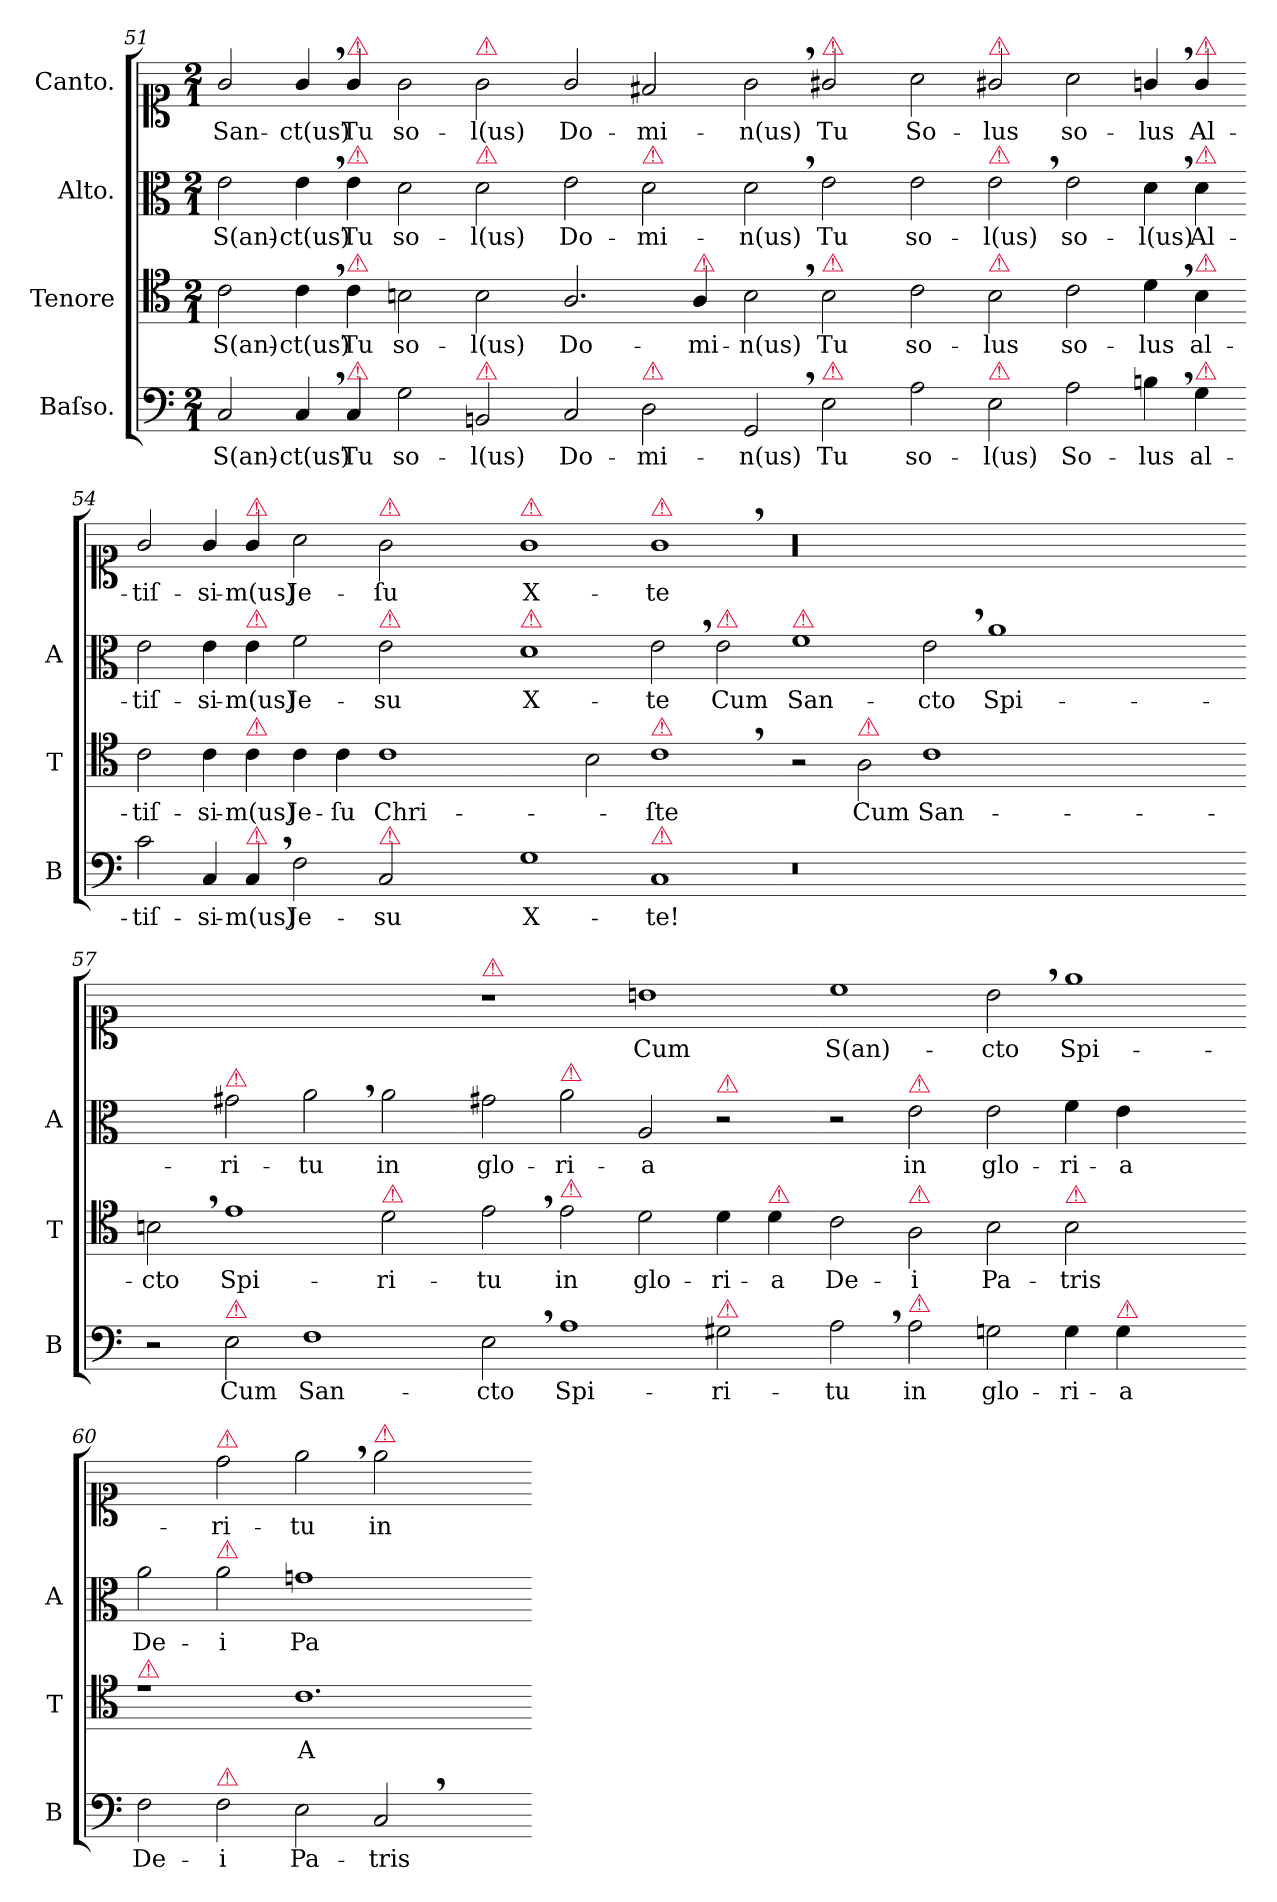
**kern	**text	**kern	**text	**kern	**text	**kern	**text
*part4	*part4	*part3	*part3	*part2	*part2	*part1	*part1
*staff4	*staff4	*staff3	*staff3	*staff2	*staff2	*staff1	*staff1
*I"Baſso.	*	*I"Tenore	*	*I"Alto.	*	*I"Canto.	*
*I'B	*	*I'T	*	*I'A	*	*	*
*clefF4	*	*clefC4	*	*clefC3	*	*clefC1	*
*k[]	*	*k[]	*	*k[]	*	*k[]	*
*M2/1	*	*M2/1	*	*M2/1	*	*M2/1	*
=51	=51	=51	=51	=51	=51	=51	=51
2C/	S(an)-	2c\	S(an)-	2e\	S(an)-	2g/	San-
4C,</	-ct(us)	4c,<\	-ct(us)	4e,<\	-ct(us)	4g,</	-ct(us)
!	!	!	!	!	!	!LO:TX:a:color=crimson:t=⚠	!
!	!	!	!	!LO:TX:a:color=crimson:t=⚠	!	!	!
!	!	!LO:TX:a:color=crimson:t=⚠	!	!	!	!	!
!LO:TX:a:color=crimson:t=⚠	!	!	!	!	!	!	!
4C/	Tu	4c\	Tu	4e\	Tu	4g/	Tu
2G\	so-	2Bn\	so-	2d\	so-	2g\	so-
!	!	!	!	!	!	!LO:TX:a:color=crimson:t=⚠	!
!	!	!	!	!LO:TX:a:color=crimson:t=⚠	!	!	!
!LO:TX:a:color=crimson:t=⚠	!	!	!	!	!	!	!
2BBn/	-l(us)	2B\	-l(us)	2d\	-l(us)	2g\	-l(us)
=52-	=52-	=52-	=52-	=52-	=52-	=52-	=52-
2C/	Do-	2.A/	Do-	2e\	Do-	2g/	Do-
!	!	!	!	!LO:TX:a:color=crimson:t=⚠	!	!	!
!LO:TX:a:color=crimson:t=⚠	!	!	!	!	!	!	!
2D\	-mi-	.	.	2d\	-mi-	2f#X/	-mi-
!	!	!LO:TX:a:color=crimson:t=⚠	!	!	!	!	!
.	.	4A/	-mi-	.	.	.	.
2GG,</	-n(us)	2B,<\	-n(us)	2d,<\	-n(us)	2g,<\	-n(us)
!	!	!	!	!	!	!LO:TX:a:color=crimson:t=⚠	!
!	!	!LO:TX:a:color=crimson:t=⚠	!	!	!	!	!
!LO:TX:a:color=crimson:t=⚠	!	!	!	!	!	!	!
2E\	Tu	2B\	Tu	2e\	Tu	2g#X/	Tu
=53-	=53-	=53-	=53-	=53-	=53-	=53-	=53-
2A\	so-	2c\	so-	2e\	so-	2a\	So-
!	!	!	!	!	!	!LO:TX:a:color=crimson:t=⚠	!
!	!	!	!	!LO:TX:a:color=crimson:t=⚠	!	!	!
!	!	!LO:TX:a:color=crimson:t=⚠	!	!	!	!	!
!LO:TX:a:color=crimson:t=⚠	!	!	!	!	!	!	!
2E\	-l(us)	2B\	-lus	2e,<\	-l(us)	2g#X/	-lus
!	!	!	!LO:LY:i	!	!LO:LY:i	!	!
2A\	So-	2c\	so-	2e\	so-	2a\	so-
!	!	!	!LO:LY:i	!	!LO:LY:i	!	!
4Bn,<\	-lus	4d,<\	-lus	4d,<\	-l(us)	4gn,</	-lus
!	!	!	!	!	!	!LO:TX:a:color=crimson:t=⚠	!
!	!	!	!	!LO:TX:a:color=crimson:t=⚠	!	!	!
!	!	!LO:TX:a:color=crimson:t=⚠	!	!	!	!	!
!LO:TX:a:color=crimson:t=⚠	!	!	!	!	!	!	!
4G\	al-	4B\	al-	4d\	Al-	4g/	Al-
=54-	=54-	=54-	=54-	=54-	=54-	=54-	=54-
2c\	-tiſ-	2c\	-tiſ-	2e\	-tiſ-	2g/	-tiſ-
4C/	-si-	4c\	-si-	4e\	-si-	4g/	-si-
!	!	!	!	!	!	!LO:TX:a:color=crimson:t=⚠	!
!	!	!	!	!LO:TX:a:color=crimson:t=⚠	!	!	!
!	!	!LO:TX:a:color=crimson:t=⚠	!	!	!	!	!
!LO:TX:a:color=crimson:t=⚠	!	!	!	!	!	!	!
4C,</	-m(us)	4c\	-m(us)	4e\	-m(us)	4g/	-m(us)
2F\	Je-	4c\	Je-	2f\	Je-	2a\	Je-
.	.	4c\	-ſu	.	.	.	.
!	!	!	!	!	!	!LO:TX:a:color=crimson:t=⚠	!
!	!	!	!	!LO:TX:a:color=crimson:t=⚠	!	!	!
!LO:TX:a:color=crimson:t=⚠	!	!	!	!	!	!	!
2C/	-su	1c\	Chri-	2e\	-su	2g\	-ſu
2ryy	.	.	.	2ryy	.	2ryy	.
=55-	=55-	=55-	=55-	=55-	=55-	=55-	=55-
!	!	!	!	!	!	!LO:TX:a:color=crimson:t=⚠	!
!	!	!	!	!LO:TX:a:color=crimson:t=⚠	!	!	!
1G	X-	2ryy	.	1d	X-	1g	X-
.	.	2B\	.	.	.	.	.
!	!	!	!	!	!	!LO:TX:a:color=crimson:t=⚠	!
!	!	!LO:TX:a:color=crimson:t=⚠	!	!	!	!	!
!LO:TX:a:color=crimson:t=⚠	!	!	!	!	!	!	!
1C	-te!	1c,<	-ſte	2e,<\	-te	1g,<	-te
!	!	!	!	!LO:TX:a:color=crimson:t=⚠	!	!	!
.	.	.	.	2e\	Cum	.	.
=56-	=56-	=56-	=56-	=56-	=56-	=56-	=56-
!	!	!	!	!LO:TX:a:color=crimson:t=⚠	!	!	!
0r	.	2r	.	1f	San-	00r	.
!	!	!LO:TX:a:color=crimson:t=⚠	!	!	!	!	!
.	.	2A\	Cum	.	.	.	.
.	.	1c	San-	2e,<\	-cto	.	.
.	.	.	.	1a\	Spi-	.	.
0ryy	.	0ryy	.	.	.	.	.
.	.	.	.	1.ryy	.	.	.
=57-	=57-	=57-	=57-	=57-	=57-	=57-	=57-
2r	.	2Bn,<\	-cto	2ryy	.	0ryy	.
!	!	!	!	!LO:TX:a:color=crimson:t=⚠	!	!	!
!LO:TX:a:color=crimson:t=⚠	!	!	!	!	!	!	!
2E\	Cum	1e\	Spi-	2g#X\	-ri-	.	.
1F	San-	.	.	2a,<\	-tu	.	.
!	!	!LO:TX:a:color=crimson:t=⚠	!	!	!	!	!
.	.	2d\	-ri-	2a\	in	.	.
=58-	=58-	=58-	=58-	=58-	=58-	=58-	=58-
!	!	!	!	!	!	!LO:TX:a:color=crimson:t=⚠	!
2E,<\	-cto	2e,<\	-tu	2g#X\	glo-	1r	.
!	!	!	!	!LO:TX:a:color=crimson:t=⚠	!	!	!
!	!	!LO:TX:a:color=crimson:t=⚠	!	!	!	!	!
1A\	Spi-	2e\	in	2a\	-ri-	.	.
.	.	2d\	glo-	2A/	-a	1bn	Cum
!	!	!	!	!LO:TX:a:color=crimson:t=⚠	!	!	!
!LO:TX:a:color=crimson:t=⚠	!	!	!	!	!	!	!
2G#X\	-ri-	4d\	-ri-	2r	.	.	.
!	!	!LO:TX:a:color=crimson:t=⚠	!	!	!	!	!
.	.	4d\	-a	.	.	.	.
=59-	=59-	=59-	=59-	=59-	=59-	=59-	=59-
2A,<\	-tu	2c\	De-	2r	.	1cc	S(an)-
!	!	!	!	!LO:TX:a:color=crimson:t=⚠	!	!	!
!	!	!LO:TX:a:color=crimson:t=⚠	!	!	!	!	!
!LO:TX:a:color=crimson:t=⚠	!	!	!	!	!	!	!
2A\	in	2A\	-i	2e\	in	.	.
2Gn\	glo-	2B\	Pa-	2e\	glo-	2b,<\	-cto
!	!	!LO:TX:a:color=crimson:t=⚠	!	!	!	!	!
4G\	-ri-	2B\	-tris	4f\	-ri-	1ee\	Spi-
!LO:TX:a:color=crimson:t=⚠	!	!	!	!	!	!	!
4G\	-a	.	.	4e\	-a	.	.
2ryy	.	2ryy	.	2ryy	.	.	.
=60-	=60-	=60-	=60-	=60-	=60-	=60-	=60-
!	!	!LO:TX:a:color=crimson:t=⚠	!	!	!	!	!
2F\	De-	1re	.	2a\	De-	2ryy	.
!	!	!	!	!	!	!LO:TX:a:color=crimson:t=⚠	!
!	!	!	!	!LO:TX:a:color=crimson:t=⚠	!	!	!
!LO:TX:a:color=crimson:t=⚠	!	!	!	!	!	!	!
2F\	-i	.	.	2a\	-i	2dd\	-ri-
2E\	Pa-	1.c	A-	1gn	Pa-	2ee,<\	-tu
!	!	!	!	!	!	!LO:TX:a:color=crimson:t=⚠	!
2C,</	-tris	.	.	.	.	2ee\	in
2ryy	.	.	.	2ryy	.	2ryy	.
=-	=-	=-	=-	=-	=-	=-	=-
*-	*-	*-	*-	*-	*-	*-	*-
